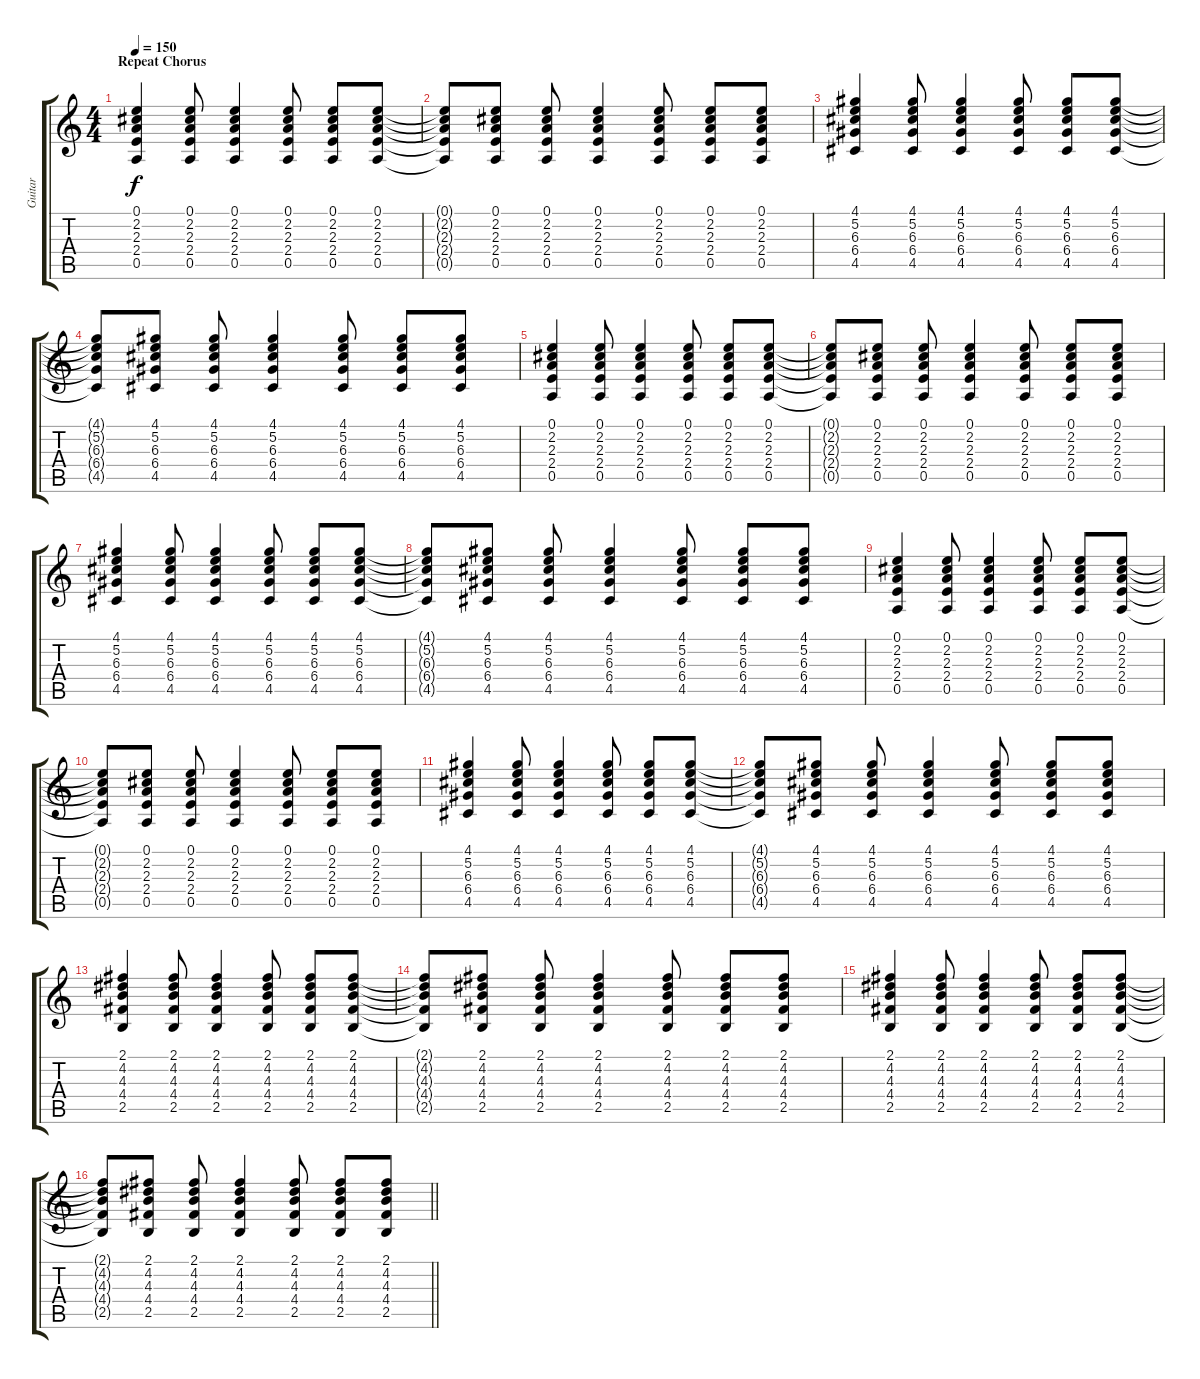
\track ("Guitar" "Guitar") {instrument electricguitarjazz}
\staff {score tabs}
\tuning (E4 B3 G3 D3 A2 E2) {hide}
\ts (4 4)
\section ("" "Repeat Chorus")
\tempo 150
\clef g2
\ks c
(0.1 2.2 2.3 2.4 0.5).4{dy f} (0.1 2.2 2.3 2.4 0.5).8 (0.1 2.2 2.3 2.4 0.5).4 (0.1 2.2 2.3 2.4 0.5).8 (0.1 2.2 2.3 2.4 0.5).8 (0.1 2.2 2.3 2.4 0.5).8 |
(0.1{t} 2.2{t} 2.3{t} 2.4{t} 0.5{t}).8 (0.1 2.2 2.3 2.4 0.5).8 (0.1 2.2 2.3 2.4 0.5).8 (0.1 2.2 2.3 2.4 0.5).4 (0.1 2.2 2.3 2.4 0.5).8 (0.1 2.2 2.3 2.4 0.5).8 (0.1 2.2 2.3 2.4 0.5).8 |
(4.1 5.2 6.3 6.4 4.5).4 (4.1 5.2 6.3 6.4 4.5).8 (4.1 5.2 6.3 6.4 4.5).4 (4.1 5.2 6.3 6.4 4.5).8 (4.1 5.2 6.3 6.4 4.5).8 (4.1 5.2 6.3 6.4 4.5).8 |
(4.1{t} 5.2{t} 6.3{t} 6.4{t} 4.5{t}).8 (4.1 5.2 6.3 6.4 4.5).8 (4.1 5.2 6.3 6.4 4.5).8 (4.1 5.2 6.3 6.4 4.5).4 (4.1 5.2 6.3 6.4 4.5).8 (4.1 5.2 6.3 6.4 4.5).8 (4.1 5.2 6.3 6.4 4.5).8 |
(0.1 2.2 2.3 2.4 0.5).4 (0.1 2.2 2.3 2.4 0.5).8 (0.1 2.2 2.3 2.4 0.5).4 (0.1 2.2 2.3 2.4 0.5).8 (0.1 2.2 2.3 2.4 0.5).8 (0.1 2.2 2.3 2.4 0.5).8 |
(0.1{t} 2.2{t} 2.3{t} 2.4{t} 0.5{t}).8 (0.1 2.2 2.3 2.4 0.5).8 (0.1 2.2 2.3 2.4 0.5).8 (0.1 2.2 2.3 2.4 0.5).4 (0.1 2.2 2.3 2.4 0.5).8 (0.1 2.2 2.3 2.4 0.5).8 (0.1 2.2 2.3 2.4 0.5).8 |
(4.1 5.2 6.3 6.4 4.5).4 (4.1 5.2 6.3 6.4 4.5).8 (4.1 5.2 6.3 6.4 4.5).4 (4.1 5.2 6.3 6.4 4.5).8 (4.1 5.2 6.3 6.4 4.5).8 (4.1 5.2 6.3 6.4 4.5).8 |
(4.1{t} 5.2{t} 6.3{t} 6.4{t} 4.5{t}).8 (4.1 5.2 6.3 6.4 4.5).8 (4.1 5.2 6.3 6.4 4.5).8 (4.1 5.2 6.3 6.4 4.5).4 (4.1 5.2 6.3 6.4 4.5).8 (4.1 5.2 6.3 6.4 4.5).8 (4.1 5.2 6.3 6.4 4.5).8 |
(0.1 2.2 2.3 2.4 0.5).4 (0.1 2.2 2.3 2.4 0.5).8 (0.1 2.2 2.3 2.4 0.5).4 (0.1 2.2 2.3 2.4 0.5).8 (0.1 2.2 2.3 2.4 0.5).8 (0.1 2.2 2.3 2.4 0.5).8 |
(0.1{t} 2.2{t} 2.3{t} 2.4{t} 0.5{t}).8 (0.1 2.2 2.3 2.4 0.5).8 (0.1 2.2 2.3 2.4 0.5).8 (0.1 2.2 2.3 2.4 0.5).4 (0.1 2.2 2.3 2.4 0.5).8 (0.1 2.2 2.3 2.4 0.5).8 (0.1 2.2 2.3 2.4 0.5).8 |
(4.1 5.2 6.3 6.4 4.5).4 (4.1 5.2 6.3 6.4 4.5).8 (4.1 5.2 6.3 6.4 4.5).4 (4.1 5.2 6.3 6.4 4.5).8 (4.1 5.2 6.3 6.4 4.5).8 (4.1 5.2 6.3 6.4 4.5).8 |
(4.1{t} 5.2{t} 6.3{t} 6.4{t} 4.5{t}).8 (4.1 5.2 6.3 6.4 4.5).8 (4.1 5.2 6.3 6.4 4.5).8 (4.1 5.2 6.3 6.4 4.5).4 (4.1 5.2 6.3 6.4 4.5).8 (4.1 5.2 6.3 6.4 4.5).8 (4.1 5.2 6.3 6.4 4.5).8 |
(2.1 4.2 4.3 4.4 2.5).4 (2.1 4.2 4.3 4.4 2.5).8 (2.1 4.2 4.3 4.4 2.5).4 (2.1 4.2 4.3 4.4 2.5).8 (2.1 4.2 4.3 4.4 2.5).8 (2.1 4.2 4.3 4.4 2.5).8 |
(2.1{t} 4.2{t} 4.3{t} 4.4{t} 2.5{t}).8 (2.1 4.2 4.3 4.4 2.5).8 (2.1 4.2 4.3 4.4 2.5).8 (2.1 4.2 4.3 4.4 2.5).4 (2.1 4.2 4.3 4.4 2.5).8 (2.1 4.2 4.3 4.4 2.5).8 (2.1 4.2 4.3 4.4 2.5).8 |
(2.1 4.2 4.3 4.4 2.5).4 (2.1 4.2 4.3 4.4 2.5).8 (2.1 4.2 4.3 4.4 2.5).4 (2.1 4.2 4.3 4.4 2.5).8 (2.1 4.2 4.3 4.4 2.5).8 (2.1 4.2 4.3 4.4 2.5).8 |
\barLineRight lightlight
(2.1{t} 4.2{t} 4.3{t} 4.4{t} 2.5{t}).8 (2.1 4.2 4.3 4.4 2.5).8 (2.1 4.2 4.3 4.4 2.5).8 (2.1 4.2 4.3 4.4 2.5).4 (2.1 4.2 4.3 4.4 2.5).8 (2.1 4.2 4.3 4.4 2.5).8 (2.1 4.2 4.3 4.4 2.5).8
